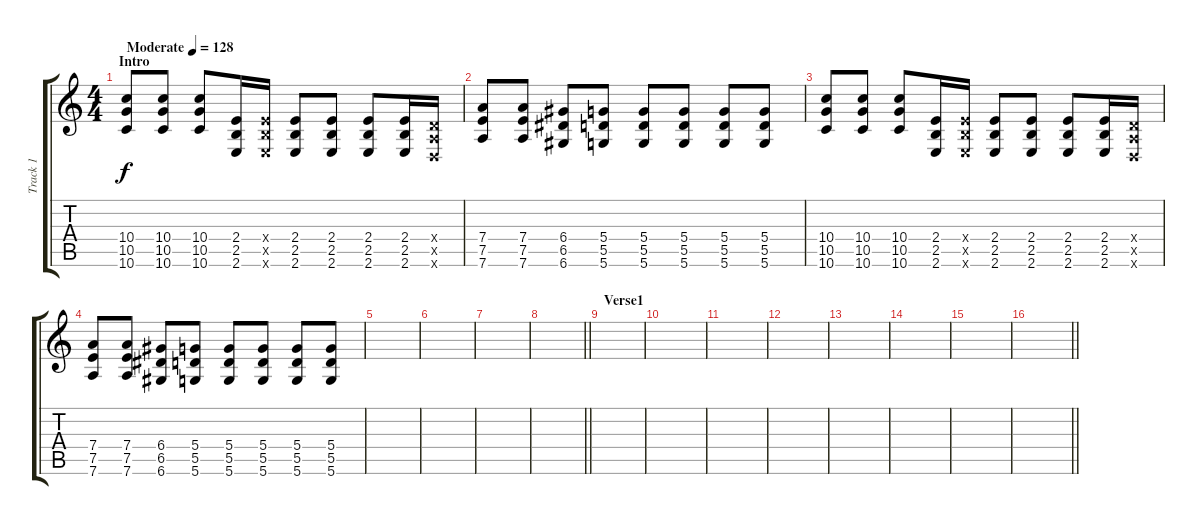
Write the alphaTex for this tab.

\track ("Track 1" "Track 1") {instrument overdrivenguitar}
\staff {score tabs}
\tuning (E4 B3 G3 D3 A2 D2) {hide}
\ts (4 4)
\section ("" "Intro")
\tempo (128 "Moderate")
\clef g2
\ks c
(10.4 10.5 10.6).8{dy f instrument overdrivenguitar} (10.4 10.5 10.6).8 (10.4 10.5 10.6).8 (2.4 2.5 2.6).16 (2.4{x} 2.5{x} 2.6{x}).16 (2.4 2.5 2.6).8 (2.4 2.5 2.6).8 (2.4 2.5 2.6).8 (2.4 2.5 2.6).16 (0.4{x} 0.5{x} 0.6{x}).16 |
(7.4 7.5 7.6).8 (7.4 7.5 7.6).8 (6.4 6.5 6.6).8 (5.4 5.5 5.6).8 (5.4 5.5 5.6).8 (5.4 5.5 5.6).8 (5.4 5.5 5.6).8 (5.4 5.5 5.6).8 |
(10.4 10.5 10.6).8 (10.4 10.5 10.6).8 (10.4 10.5 10.6).8 (2.4 2.5 2.6).16 (2.4{x} 2.5{x} 2.6{x}).16 (2.4 2.5 2.6).8 (2.4 2.5 2.6).8 (2.4 2.5 2.6).8 (2.4 2.5 2.6).16 (0.4{x} 0.5{x} 0.6{x}).16 |
(7.4 7.5 7.6).8 (7.4 7.5 7.6).8 (6.4 6.5 6.6).8 (5.4 5.5 5.6).8 (5.4 5.5 5.6).8 (5.4 5.5 5.6).8 (5.4 5.5 5.6).8 (5.4 5.5 5.6).8 |
|
|
|
\barLineRight lightlight
|
\section ("" "Verse1")
|
|
|
|
|
|
|
\barLineRight lightlight
